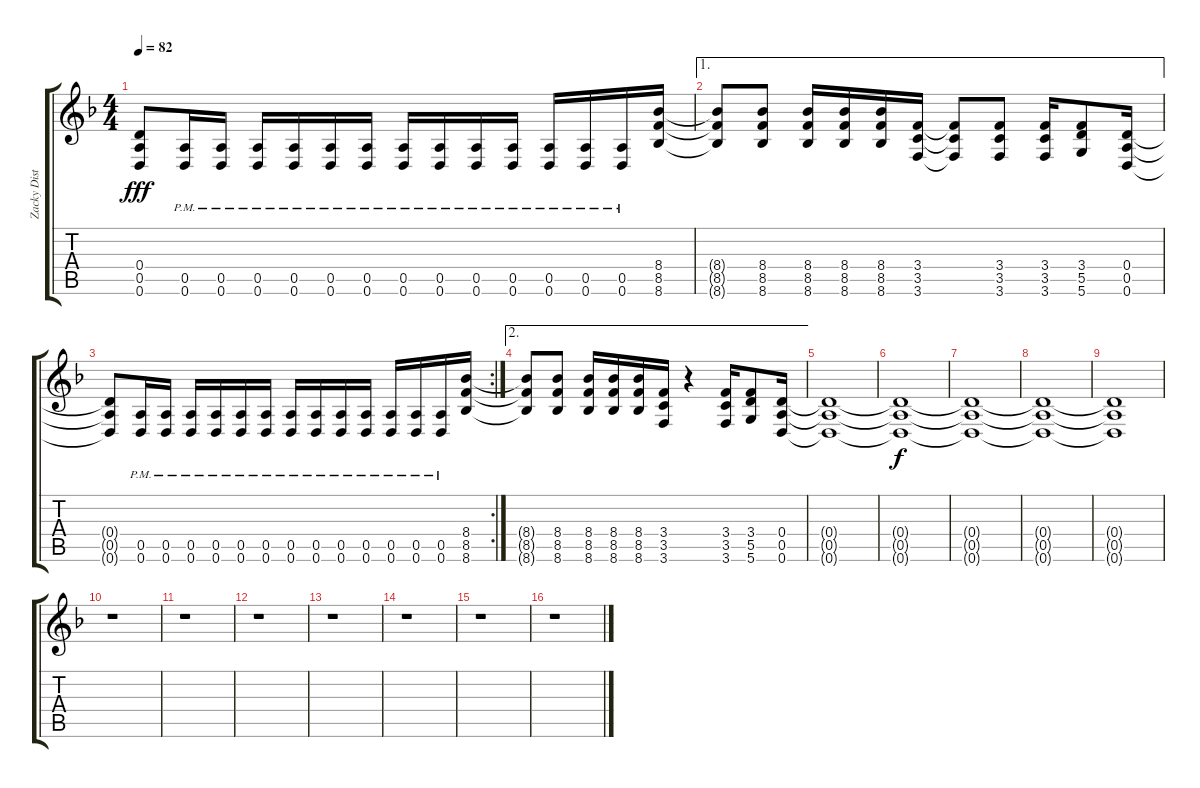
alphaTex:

\track ("Zacky Distortion" "Zacky Dist") {instrument distortionguitar}
\staff {score tabs}
\tuning (E4 B3 G3 D3 A2 D2) {hide}
\ts (4 4)
\tempo 82
\clef g2
\ks f
(0.4{t} 0.5{t} 0.6{t}).8{dy fff} (0.5{pm} 0.6{pm}).16 (0.5{pm} 0.6{pm}).16 (0.5{pm} 0.6{pm}).16 (0.5{pm} 0.6{pm}).16 (0.5{pm} 0.6{pm}).16 (0.5{pm} 0.6{pm}).16 (0.5{pm} 0.6{pm}).16 (0.5{pm} 0.6{pm}).16 (0.5{pm} 0.6{pm}).16 (0.5{pm} 0.6{pm}).16 (0.5{pm} 0.6{pm}).16 (0.5{pm} 0.6{pm}).16 (0.5{pm} 0.6{pm}).16 (8.4 8.5 8.6).16 |
\ae 1
(8.4{t} 8.5{t} 8.6{t}).8 (8.4 8.5 8.6).8 (8.4 8.5 8.6).16 (8.4 8.5 8.6).16 (8.4 8.5 8.6).16 (3.4 3.5 3.6).16 (3.4{t} 3.5{t} 3.6{t}).8 (3.4 3.5 3.6).8 (3.4 3.5 3.6).16 (3.4 5.5 5.6).8 (0.4 0.5 0.6).16 |
\rc 2
(0.4{t} 0.5{t} 0.6{t}).8 (0.5{pm} 0.6{pm}).16 (0.5{pm} 0.6{pm}).16 (0.5{pm} 0.6{pm}).16 (0.5{pm} 0.6{pm}).16 (0.5{pm} 0.6{pm}).16 (0.5{pm} 0.6{pm}).16 (0.5{pm} 0.6{pm}).16 (0.5{pm} 0.6{pm}).16 (0.5{pm} 0.6{pm}).16 (0.5{pm} 0.6{pm}).16 (0.5{pm} 0.6{pm}).16 (0.5{pm} 0.6{pm}).16 (0.5{pm} 0.6{pm}).16 (8.4 8.5 8.6).16 |
\ae 2
(8.4{t} 8.5{t} 8.6{t}).8 (8.4 8.5 8.6).8 (8.4 8.5 8.6).16 (8.4 8.5 8.6).16 (8.4 8.5 8.6).16 (3.4 3.5 3.6).16 r.4 (3.4 3.5 3.6).16 (3.4 5.5 5.6).8 (0.4 0.5 0.6).16 |
(0.4{t} 0.5{t} 0.6{t}).1 |
(0.4{t} 0.5{t} 0.6{t}).1{dy f} |
(0.4{t} 0.5{t} 0.6{t}).1 |
(0.4{t} 0.5{t} 0.6{t}).1 |
(0.4{t} 0.5{t} 0.6{t}).1 |
r.1 |
r.1 |
r.1 |
r.1 |
r.1 |
r.1 |
r.1
